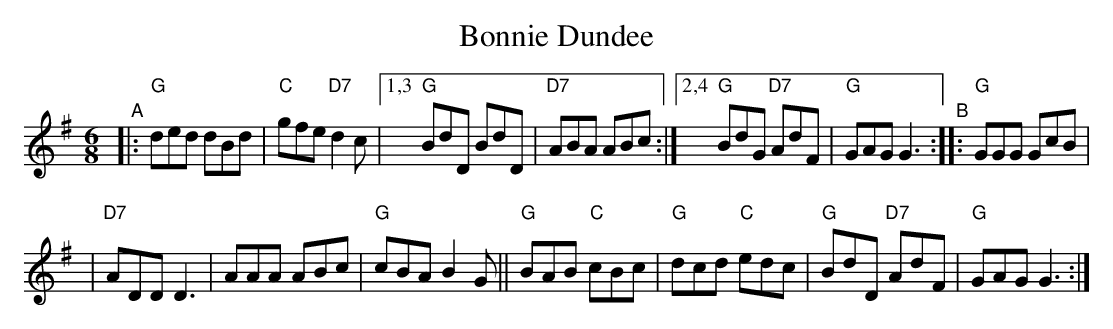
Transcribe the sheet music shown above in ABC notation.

X:1
T: Bonnie Dundee
M: 6/8
L: 1/8
K: G
"^A"|:\
"G"ded dBd | "C"gfe "D7"d2c |[1,3 "G"BdD BdD | "D7"ABA ABc \
                           :|[2,4 "G"BdG "D7"AdF | "G"GAG G3 \
"^B"::\
"G"GGG GcB |
           | "D7"ADD D3 | AAA ABc | "G"cBA B2G ||\
"G"BAB "C"cBc | "G"dcd "C"edc | "G"BdD "D7"AdF | "G"GAG G3 :|
